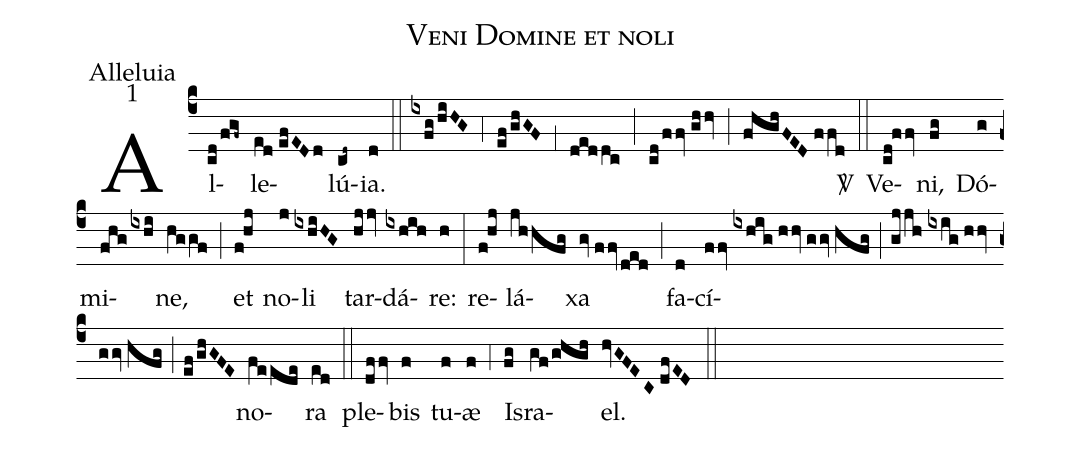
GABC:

name:Veni Domine et noli;
office-part:Alleluia;
mode:1;
%%
(c4) Al(cd/fgf~)le(ed//efEDd)lú(cd~)ia.(d) (::) (ixfg/hiHG) (;4) (ef/ghGF) (;1) (deddc) (;) (cd/ffv//ghhv) (;) (fhghFED//ffd) <sp>V/</sp>(::) Ve(cd!ffv)ni,(fg) Dó(g)mi(fhg/ixhi)ne,(hggf) (;) et(f!hj) no(j)li(ixhiHG) tar(hjjv)dá(ixhih)re:(h) (:) re(f!hj)lá(jhhfg)xa(gv//ffv/ded) (;) fa(d)cí(ffv//ixhig//hhv//ggv//hfg;gjjh//ixig//hhv//ggv//hfg;ef/ghGFE)no(feede)ra(ed) (::) ple(dffv)bis(f) tu(f)æ(f) (;4) Is(fg)ra(gf/ghgh)el.(hvGFEC//dfED) (::)
